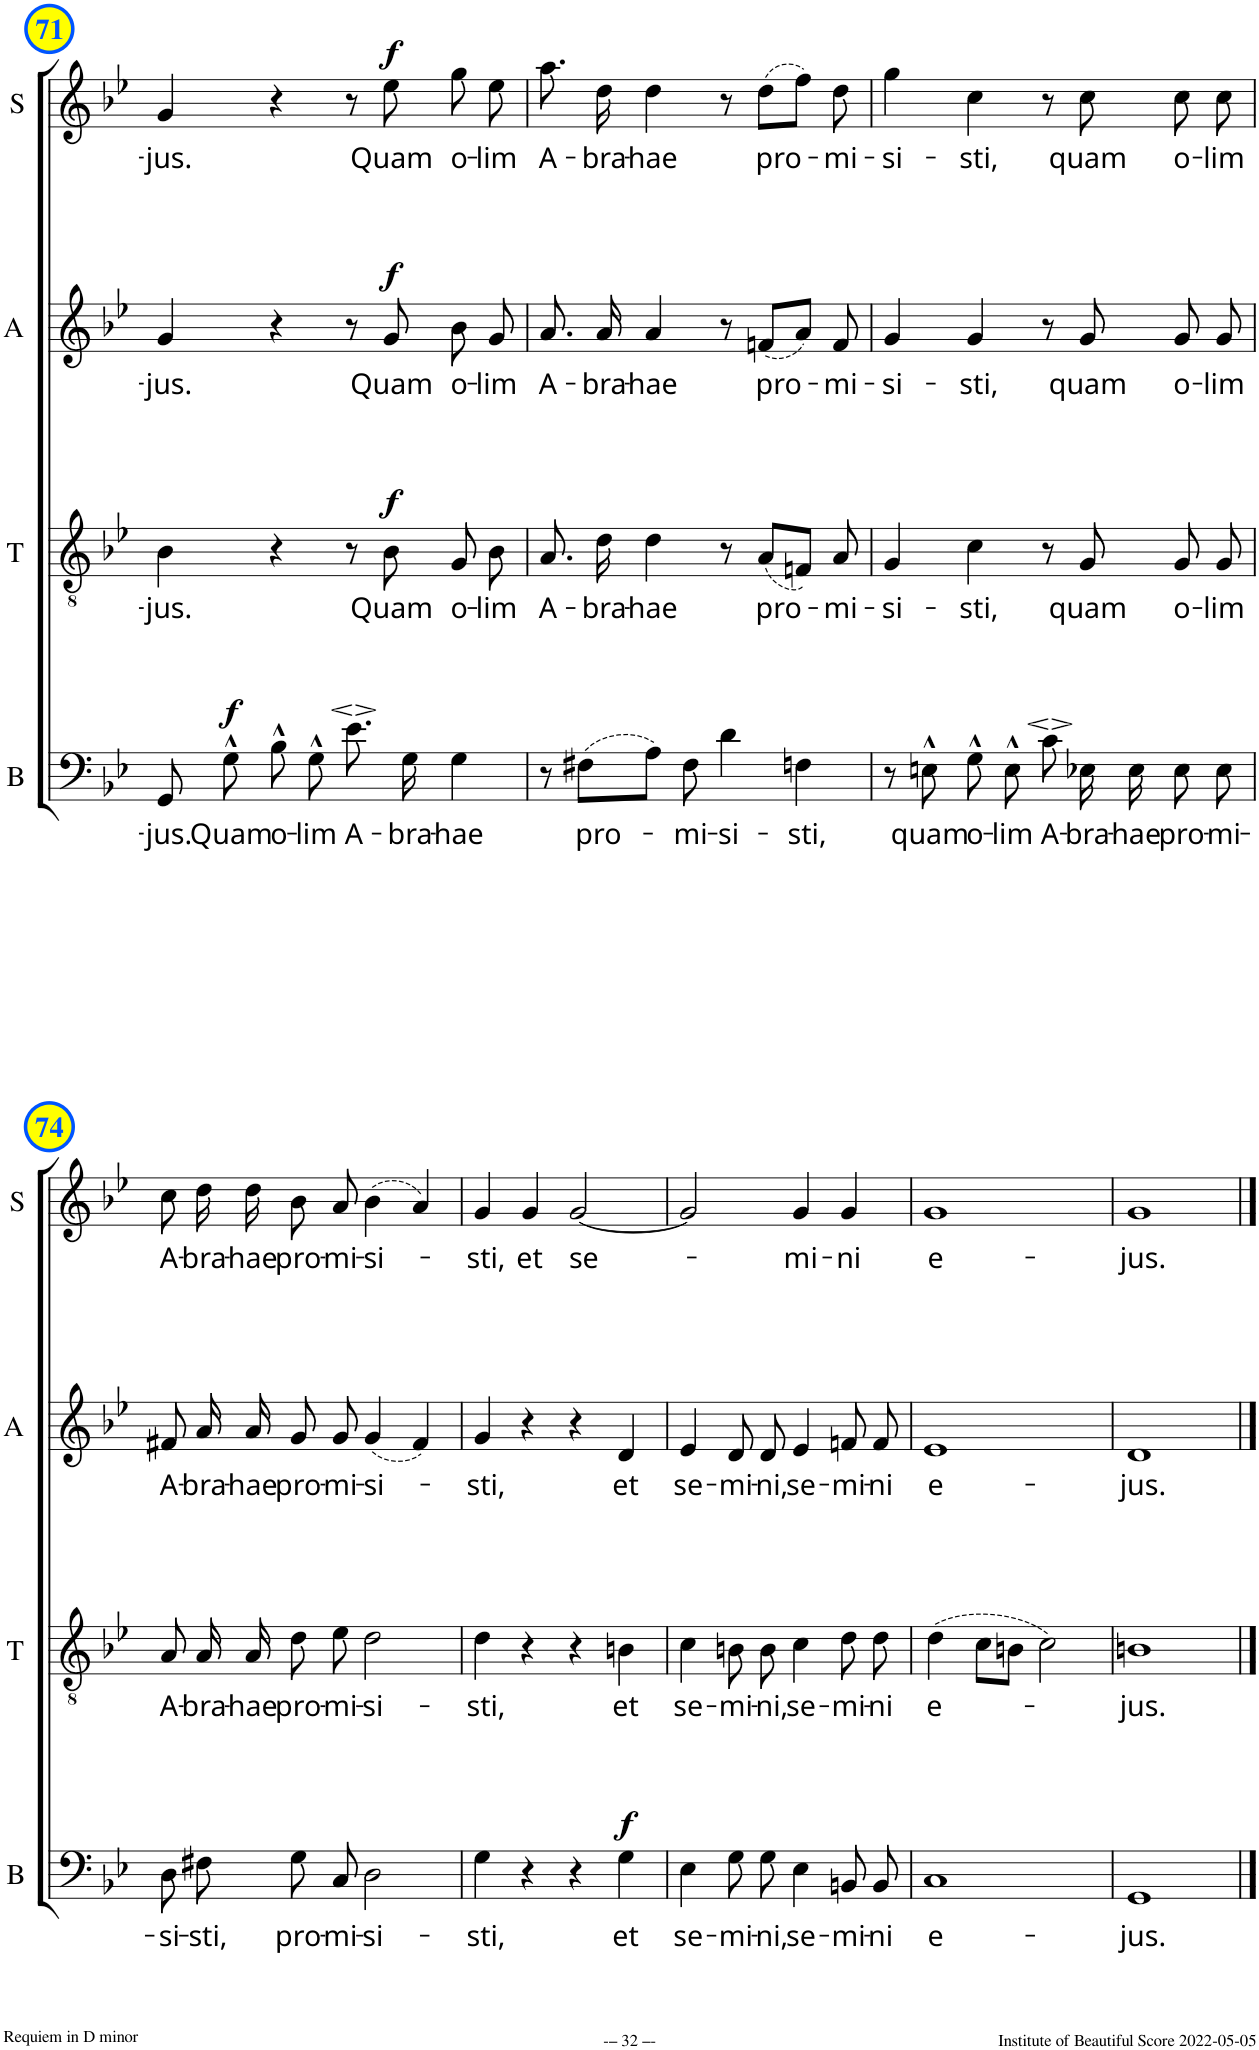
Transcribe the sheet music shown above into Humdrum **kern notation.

**kern	**text	**dynam	**kern	**text	**dynam	**kern	**text	**dynam	**kern	**text	**dynam
*part4	*part4	*part4	*part3	*part3	*part3	*part2	*part2	*part2	*part1	*part1	*part1
*staff4	*staff4	*staff4	*staff3	*staff3	*staff3	*staff2	*staff2	*staff2	*staff1	*staff1	*staff1
*I"B	*	*	*I"T	*	*	*I"A	*	*	*I"S	*	*
*I'B	*	*	*I'T	*	*	*I'A	*	*	*I'S	*	*
!!LO:PB:g=z
*clefF4	*	*	*clefGv2	*	*	*clefG2	*	*	*clefG2	*	*
*	*	*	*	*	*	*Trd1c2	*	*	*	*	*
*k[b-e-]	*	*	*k[b-e-]	*	*	*k[b-e-]	*	*	*k[b-e-]	*	*
*M4/4	*	*	*M4/4	*	*	*M4/4	*	*	*M4/4	*	*
*met(c)	*	*	*met(c)	*	*	*met(c)	*	*	*met(c)	*	*
=71	=71	=71	=71	=71	=71	=71	=71	=71	=71	=71	=71
!	!LO:LY:b	!	!	!LO:LY:b	!	!	!LO:LY:b	!	!	!LO:LY:b	!
8GG,/	-jus.	.	4B-\	jus.	.	4g/	jus.	.	4g/	-jus.	.
!	!LO:LY:b	!LO:DY:a	!	!	!	!	!	!	!	!	!
8G^^\	Quam	f	.	.	.	.	.	.	.	.	.
!	!LO:LY:b	!	!	!	!	!	!	!	!	!	!
8B-^^\	o-	.	4r	.	.	4r	.	.	4r	.	.
!	!LO:LY:b	!	!	!	!	!	!	!	!	!	!
8G^^\	-lim	.	.	.	.	.	.	.	.	.	.
!	!LO:LY:b	!	!	!	!	!	!	!	!	!	!
8.e-\	A-	.	8r	.	.	8r	.	.	8r	.	.
!	!	!	!	!LO:LY:b	!LO:DY:a	!	!LO:LY:b	!LO:DY:a	!	!LO:LY:b	!LO:DY:a
.	.	.	8B-\	Quam	f	8g/	Quam	f	8ee-\	Quam	f
!	!LO:LY:b	!	!	!	!	!	!	!	!	!	!
16G\	-bra-	.	.	.	.	.	.	.	.	.	.
!	!LO:LY:b	!	!	!LO:LY:b	!	!	!LO:LY:b	!	!	!LO:LY:b	!
4G\	-hae	.	8G/	o-	.	8b-\	o-	.	8gg\	o-	.
!	!	!	!	!LO:LY:b	!	!	!LO:LY:b	!	!	!LO:LY:b	!
.	.	.	8B-\	-lim	.	8g/	-lim	.	8ee-\	-lim	.
=72	=72	=72	=72	=72	=72	=72	=72	=72	=72	=72	=72
!	!	!	!	!LO:LY:b	!	!	!LO:LY:b	!	!	!LO:LY:b	!
8r	.	.	8.A/	A-	.	8.a/	A-	.	8.aa\	A-	.
!	!LO:LY:b	!	!	!	!	!	!	!	!	!	!
(8F#X\L	pro-	.	.	.	.	.	.	.	.	.	.
!	!	!	!	!LO:LY:b	!	!	!LO:LY:b	!	!	!LO:LY:b	!
.	.	.	16d\	-bra-	.	16a/	-bra-	.	16dd\	-bra-	.
!	!	!	!	!LO:LY:b	!	!	!LO:LY:b	!	!	!LO:LY:b	!
8A\J)	.	.	4d\	-hae	.	4a/	-hae	.	4dd\	-hae	.
!	!LO:LY:b	!	!	!	!	!	!	!	!	!	!
8F#\	-mi-	.	.	.	.	.	.	.	.	.	.
!	!LO:LY:b	!	!	!	!	!	!	!	!	!	!
4d\	-si-	.	8r	.	.	8r	.	.	8r	.	.
!	!	!	!	!LO:LY:b	!	!	!LO:LY:b	!	!	!LO:LY:b	!
.	.	.	(8A/L	pro-	.	(8fn/L	pro-	.	(8dd\L	pro-	.
!	!LO:LY:b	!	!	!	!	!	!	!	!	!	!
4Fn\	-sti,	.	8Fn/J)	.	.	8a/J)	.	.	8ff\J)	.	.
!	!	!	!	!LO:LY:b	!	!	!LO:LY:b	!	!	!LO:LY:b	!
.	.	.	8A/	-mi-	.	8f/	-mi-	.	8dd\	-mi-	.
=73	=73	=73	=73	=73	=73	=73	=73	=73	=73	=73	=73
!	!	!	!	!LO:LY:b	!	!	!LO:LY:b	!	!	!LO:LY:b	!
8r	.	.	4G/	-si-	.	4g/	-si-	.	4gg\	-si-	.
!	!LO:LY:b	!	!	!	!	!	!	!	!	!	!
8En^^\	quam	.	.	.	.	.	.	.	.	.	.
!	!LO:LY:b	!	!	!LO:LY:b	!	!	!LO:LY:b	!	!	!LO:LY:b	!
8G^^\	o-	.	4c\	-sti,	.	4g/	-sti,	.	4cc\	-sti,	.
!	!LO:LY:b	!	!	!	!	!	!	!	!	!	!
8E^^\	-lim	.	.	.	.	.	.	.	.	.	.
!	!LO:LY:b	!	!	!	!	!	!	!	!	!	!
8c\	A-	.	8r	.	.	8r	.	.	8r	.	.
!	!LO:LY:b	!	!	!LO:LY:b	!	!	!LO:LY:b	!	!	!LO:LY:b	!
16E-X\	-bra-	.	8G/	quam	.	8g/	quam	.	8cc\	quam	.
!	!LO:LY:b	!	!	!	!	!	!	!	!	!	!
16E-\	-hae	.	.	.	.	.	.	.	.	.	.
!	!LO:LY:b	!	!	!LO:LY:b	!	!	!LO:LY:b	!	!	!LO:LY:b	!
8E-\	pro-	.	8G/	o-	.	8g/	o-	.	8cc\	o-	.
!	!LO:LY:b	!	!	!LO:LY:b	!	!	!LO:LY:b	!	!	!LO:LY:b	!
8E-\	-mi-	.	8G/	-lim	.	8g/	-lim	.	8cc\	-lim	.
!!LO:LB:g=z
=74	=74	=74	=74	=74	=74	=74	=74	=74	=74	=74	=74
!	!LO:LY:b	!	!	!LO:LY:b	!	!	!LO:LY:b	!	!	!LO:LY:b	!
8D\	-si-	.	8A/	A-	.	8f#X/	A-	.	8cc\	A-	.
!	!LO:LY:b	!	!	!LO:LY:b	!	!	!LO:LY:b	!	!	!LO:LY:b	!
8F#X\	-sti,	.	16A/	-bra-	.	16a/	-bra-	.	16dd\	-bra-	.
!	!	!	!	!LO:LY:b	!	!	!LO:LY:b	!	!	!LO:LY:b	!
.	.	.	16A/	-hae	.	16a/	-hae	.	16dd\	-hae	.
!	!LO:LY:b	!	!	!LO:LY:b	!	!	!LO:LY:b	!	!	!LO:LY:b	!
8G\	pro-	.	8d\	pro-	.	8g/	pro-	.	8b-\	pro-	.
!	!LO:LY:b	!	!	!LO:LY:b	!	!	!LO:LY:b	!	!	!LO:LY:b	!
8C/	-mi-	.	8e-\	-mi-	.	8g/	-mi-	.	8a/	-mi-	.
!	!LO:LY:b	!	!	!LO:LY:b	!	!	!LO:LY:b	!	!	!LO:LY:b	!
2D\	-si-	.	2d\	-si-	.	(4g/	-si-	.	(4b-\	-si-	.
.	.	.	.	.	.	4f#/)	.	.	4a/)	.	.
=75	=75	=75	=75	=75	=75	=75	=75	=75	=75	=75	=75
!	!LO:LY:b	!	!	!LO:LY:b	!	!	!LO:LY:b	!	!	!LO:LY:b	!
4G\	-sti,	.	4d\	-sti,	.	4g/	-sti,	.	4g/	-sti,	.
!	!	!	!	!	!	!	!	!	!	!LO:LY:b	!
4r	.	.	4r	.	.	4r	.	.	4g/	et	.
!	!	!	!	!	!	!	!	!	!	!LO:LY:b	!
4r	.	.	4r	.	.	4r	.	.	[2g/	se-	.
!	!LO:LY:b	!LO:DY:a	!	!LO:LY:b	!	!	!LO:LY:b	!	!	!	!
4G\	et	f	4Bn\	et	.	4d/	et	.	.	.	.
=76	=76	=76	=76	=76	=76	=76	=76	=76	=76	=76	=76
!	!LO:LY:b	!	!	!LO:LY:b	!	!	!LO:LY:b	!	!	!	!
4E-\	se-	.	4c\	se-	.	4e-/	se-	.	2g/]	.	.
!	!LO:LY:b	!	!	!LO:LY:b	!	!	!LO:LY:b	!	!	!	!
8G\	-mi-	.	8Bn\	-mi-	.	8d/	-mi-	.	.	.	.
!	!LO:LY:b	!	!	!LO:LY:b	!	!	!LO:LY:b	!	!	!	!
8G\	-ni,	.	8B\	-ni,	.	8d/	-ni,	.	.	.	.
!	!LO:LY:b	!	!	!LO:LY:b	!	!	!LO:LY:b	!	!	!LO:LY:b	!
4E-\	se-	.	4c\	se-	.	4e-/	se-	.	4g/	-mi-	.
!	!LO:LY:b	!	!	!LO:LY:b	!	!	!LO:LY:b	!	!	!LO:LY:b	!
8BBn/	-mi-	.	8d\	-mi-	.	8fn/	-mi-	.	4g/	-ni	.
!	!LO:LY:b	!	!	!LO:LY:b	!	!	!LO:LY:b	!	!	!	!
8BB/	-ni	.	8d\	-ni	.	8f/	-ni	.	.	.	.
=77	=77	=77	=77	=77	=77	=77	=77	=77	=77	=77	=77
!	!LO:LY:b	!	!	!LO:LY:b	!	!	!LO:LY:b	!	!	!LO:LY:b	!
1C	e-	.	(>4d\	e-	.	1e-	e-	.	1g	e-	.
.	.	.	8c\L	.	.	.	.	.	.	.	.
.	.	.	8Bn\J	.	.	.	.	.	.	.	.
.	.	.	2c\)	.	.	.	.	.	.	.	.
=78	=78	=78	=78	=78	=78	=78	=78	=78	=78	=78	=78
!	!LO:LY:b	!	!	!LO:LY:b	!	!	!LO:LY:b	!	!	!LO:LY:b	!
1GG	-jus.	.	1Bn	-jus.	.	1d	-jus.	.	1g;<	-jus.	.
==	==	==	==	==	==	==	==	==	==	==	==
*-	*-	*-	*-	*-	*-	*-	*-	*-	*-	*-	*-
